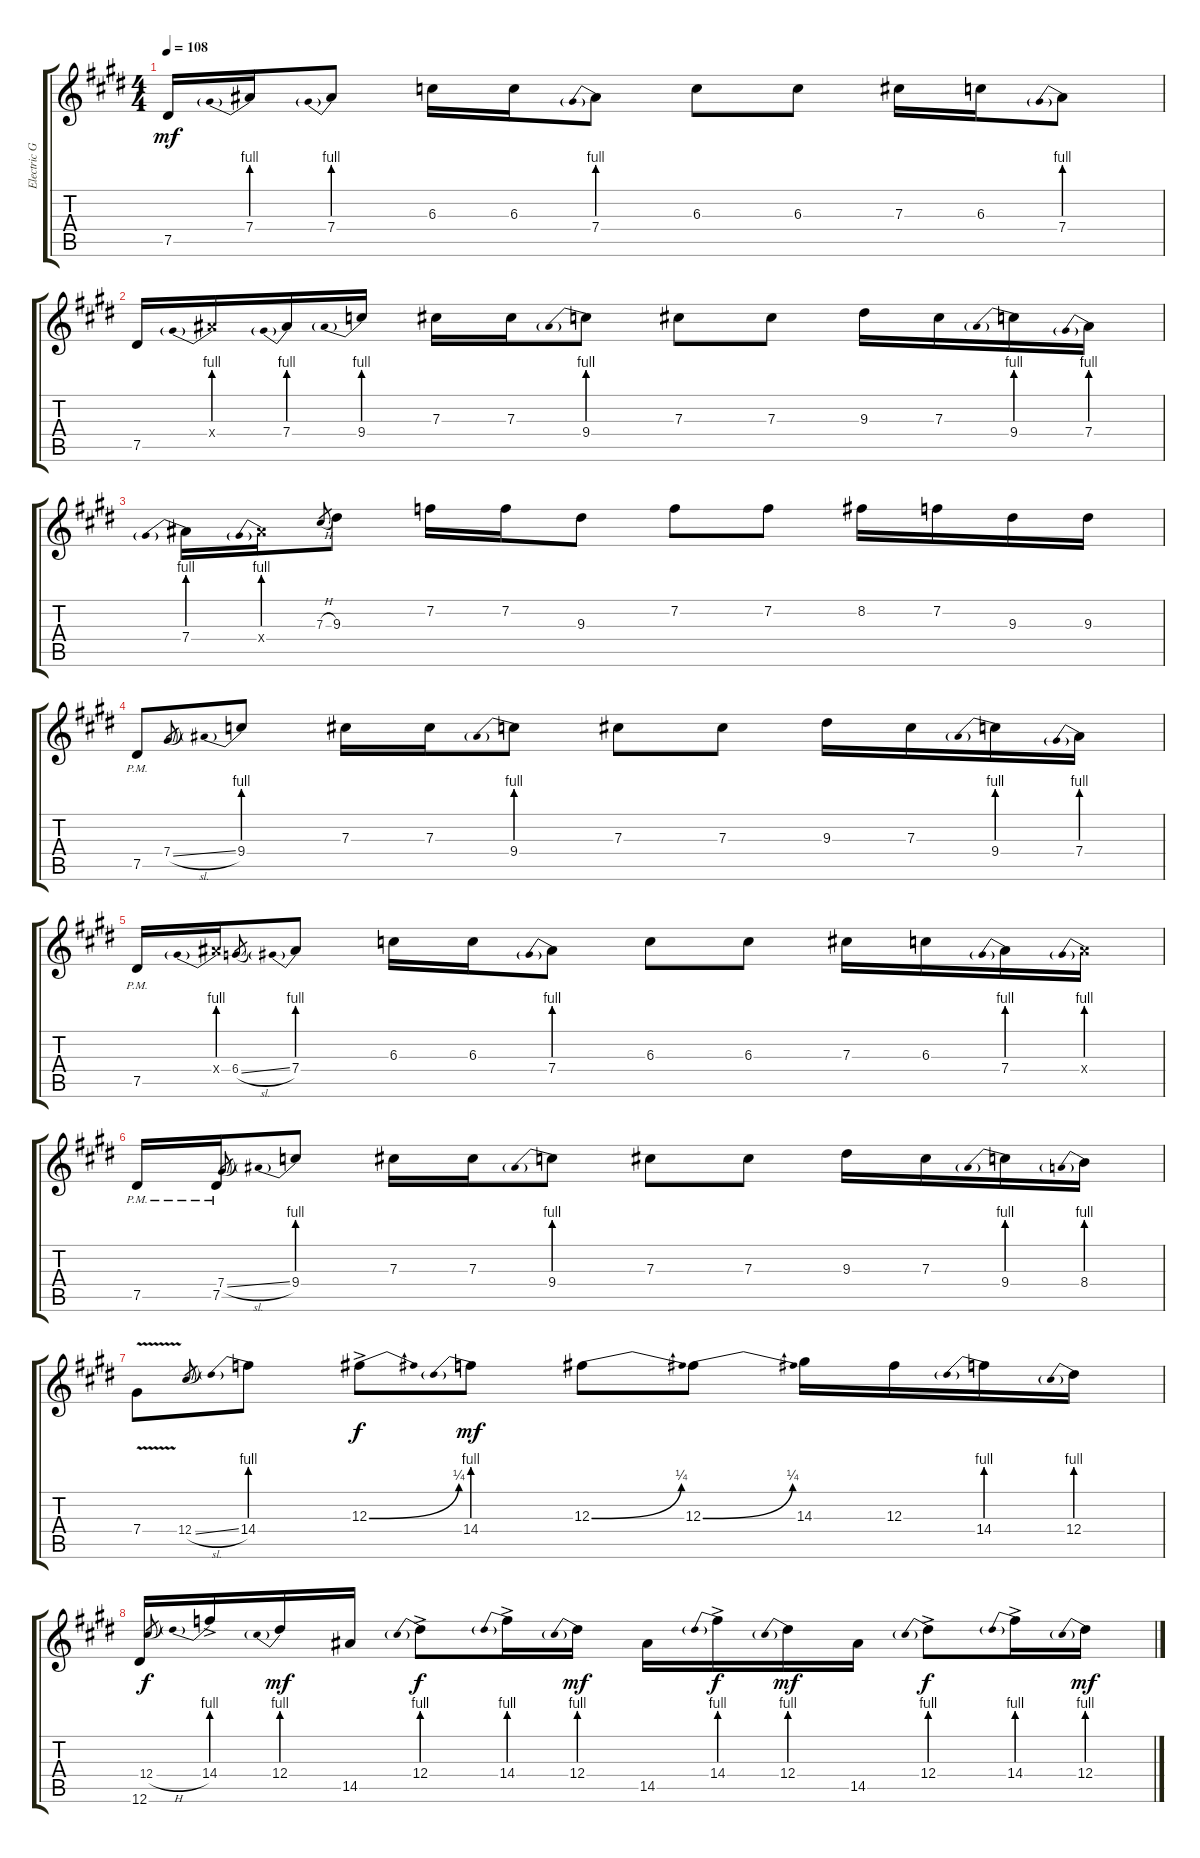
\track ("Electric Guitar 2" "Electric G") {instrument electricguitarclean}
\staff {score tabs}
\tuning (Eb4 Bb3 Gb3 Db3 Ab2 Eb2) {hide}
\ts (4 4)
\tempo 108
\clef g2
\ks c#minor
7.5.16{dy mf} 7.4{be (prebend 0 4 60 4)}.16 7.4{be (prebend 0 4 60 4)}.8 6.3.16 6.3.16 7.4{be (prebend 0 4 60 4)}.8 6.3.8 6.3.8 7.3.16 6.3.16 7.4{be (prebend 0 4 60 4)}.8 |
\ks e
7.5.16 7.4{be (prebend 0 4 60 4) x}.16 7.4{be (prebend 0 4 60 4)}.16 9.4{be (prebend 0 4 60 4)}.16 7.3.16 7.3.16 9.4{be (prebend 0 4 60 4)}.8 7.3.8 7.3.8 9.3.16 7.3.16 9.4{be (prebend 0 4 60 4)}.16 7.4{be (prebend 0 4 60 4)}.16 |
\ks c#minor
7.4{be (prebend 0 4 60 4)}.16 7.4{be (prebend 0 4 60 4) x}.16 7.3{h}.8{gr} 9.3.8 7.2.16 7.2.16 9.3.8 7.2.8 7.2.8 8.2.16 7.2.16 9.3.16 9.3.16 |
\ks e
7.5{pm}.8 7.4{sl}.8{gr} 9.4{be (prebend 0 4 60 4)}.8 7.3.16 7.3.16 9.4{be (prebend 0 4 60 4)}.8 7.3.8 7.3.8 9.3.16 7.3.16 9.4{be (prebend 0 4 60 4)}.16 7.4{be (prebend 0 4 60 4)}.16 |
\ks c#minor
7.5{pm}.16 7.4{be (prebend 0 4 60 4) x}.16 6.4{sl}.8{gr} 7.4{be (prebend 0 4 60 4)}.8 6.3.16 6.3.16 7.4{be (prebend 0 4 60 4)}.8 6.3.8 6.3.8 7.3.16 6.3.16 7.4{be (prebend 0 4 60 4)}.16 7.4{be (prebend 0 4 60 4) x}.16 |
\ks e
7.5{pm}.16 7.5{pm}.16 7.4{sl}.8{gr} 9.4{be (prebend 0 4 60 4)}.8 7.3.16 7.3.16 9.4{be (prebend 0 4 60 4)}.8 7.3.8 7.3.8 9.3.16 7.3.16 9.4{be (prebend 0 4 60 4)}.16 8.4{be (prebend 0 4 60 4)}.16 |
\ks c#minor
7.4{v}.8 12.4{sl}.8{gr} 14.4{be (prebend 0 4 60 4)}.8 12.3{be (bend 0 0 60 1) ac}.8{dy f} 14.4{be (prebend 0 4 60 4)}.8{dy mf} 12.3{be (bend 0 0 60 1)}.8 12.3{be (bend 0 0 60 1)}.8 14.3.16 12.3.16 14.4{be (prebend 0 4 60 4)}.16 12.4{be (prebend 0 4 60 4)}.16 |
\ks e
12.6.16 12.4{h}.8{gr dy f} 14.4{be (prebend 0 4 60 4) ac}.16 12.4{be (prebend 0 4 60 4)}.16{dy mf} 14.5.16 12.4{be (prebend 0 4 60 4) ac}.8{dy f} 14.4{be (prebend 0 4 60 4) ac}.16 12.4{be (prebend 0 4 60 4)}.16{dy mf} 14.5.16 14.4{be (prebend 0 4 60 4) ac}.16{dy f} 12.4{be (prebend 0 4 60 4)}.16{dy mf} 14.5.16 12.4{be (prebend 0 4 60 4) ac}.8{dy f} 14.4{be (prebend 0 4 60 4) ac}.16 12.4{be (prebend 0 4 60 4)}.16{dy mf}
